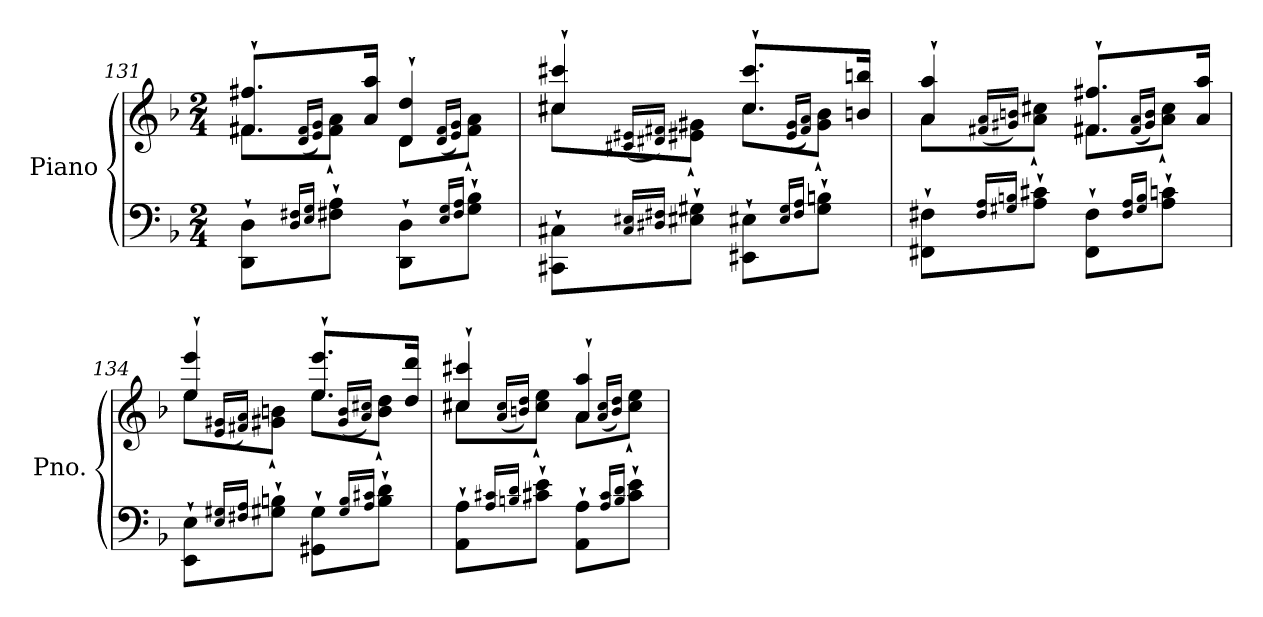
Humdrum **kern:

**kern	**kern
*part1	*part1
*staff2	*staff1
*I"Piano	*
*I'Pno.	*
*clefF4	*clefG2
*k[b-]	*k[b-]
*M2/4	*M2/4
=131	=131
*	*^
8DD\` 8D\`L	8.f#X/` 8.ff#X/`L	8f#\L
16qD/ 16qF#X/LL	.	(<16qd/ 16qf#/LL
16qE/ 16qG/JJ	.	16qe/ 16qg/JJ)
8F#\` 8A\`J	.	8f#\` 8a\`J
.	16a/ 16aa/Jk	.
8DD\` 8D\`L	4d/` 4dd/`	8d\L
16qE/ 16qG/LL	.	(<16qd/ 16qf#/LL
16qF#/ 16qA/JJ	.	16qe/ 16qg/JJ)
8G\` 8B-\`J	.	8f#\` 8a\`J
!!LO:LB:g=z	!!
=132	=132	=132
8CC#X\` 8C#X\`L	4cc#X/` 4ccc#X/`	8cc#\L
16qC#/ 16qE#X/LL	.	(<16qc#X/ 16qe#X/LL
16qD#X/ 16qF#X/JJ	.	16qd#X/ 16qf#X/JJ)
8E#\` 8G#X\`J	.	8e#\` 8g#X\`J
8EE#X\` 8E#X\`L	8.cc#/` 8.ccc#/`L	8cc#\L
16qE#/ 16qG#/LL	.	(<16qe#/ 16qg#/LL
16qF#/ 16qA/JJ	.	16qf#/ 16qa/JJ)
8G#\` 8Bn\`J	.	8g#\` 8b-\`J
.	16bn/ 16bbn/Jk	.
=133	=133	=133
8FF#X\` 8F#X\`L	4a/` 4aa/`	8a\L
16qF#/ 16qA/LL	.	(<16qf#X/ 16qa/LL
16qG#X/ 16qBn/JJ	.	16qg#X/ 16qbn/JJ)
8A\` 8c#X\`J	.	8a\` 8cc#X\`J
8FF#\` 8F#\`L	8.f#/` 8.ff#X/`L	8f#\L
16qF#/ 16qA/LL	.	(<16qf#/ 16qa/LL
16qG#/ 16qB/JJ	.	16qg#/ 16qb/JJ)
8A\` 8cn\`J	.	8a\` 8cc#\`J
.	16a/ 16aa/Jk	.
=134	=134	=134
8EE\` 8E\`L	4ee/` 4eee/`	8ee\L
16qE/ 16qG#X/LL	.	(<16qe/ 16qg#X/LL
16qF#X/ 16qA/JJ	.	16qf#X/ 16qa/JJ)
8G#\` 8Bn\`J	.	8g#\` 8bn\`J
8GG#X\` 8G#\`L	8.ee/` 8.eee/`L	8ee\L
16qG#/ 16qB/LL	.	(<16qg#/ 16qb/LL
16qA/ 16qc#X/JJ	.	16qa/ 16qcc#X/JJ)
8B\` 8d\`J	.	8b\` 8dd\`J
.	16dd/ 16ddd/Jk	.
=135	=135	=135
8AA\` 8A\`L	4cc#X/` 4ccc#X/`	8cc#\L
16qA/ 16qc#X/LL	.	(<16qa/ 16qcc#/LL
16qBn/ 16qd/JJ	.	16qbn/ 16qdd/JJ)
8c#\` 8e\`J	.	8cc#\` 8ee\`J
8AA\` 8A\`L	4a/` 4aa/`	8a\L
16qA/ 16qc#/LL	.	(<16qa/ 16qcc#/LL
16qB/ 16qd/JJ	.	16qb/ 16qdd/JJ)
8c#\` 8e\`J	.	8cc#\` 8ee\`J
*	*v	*v
=	=
*-	*-
